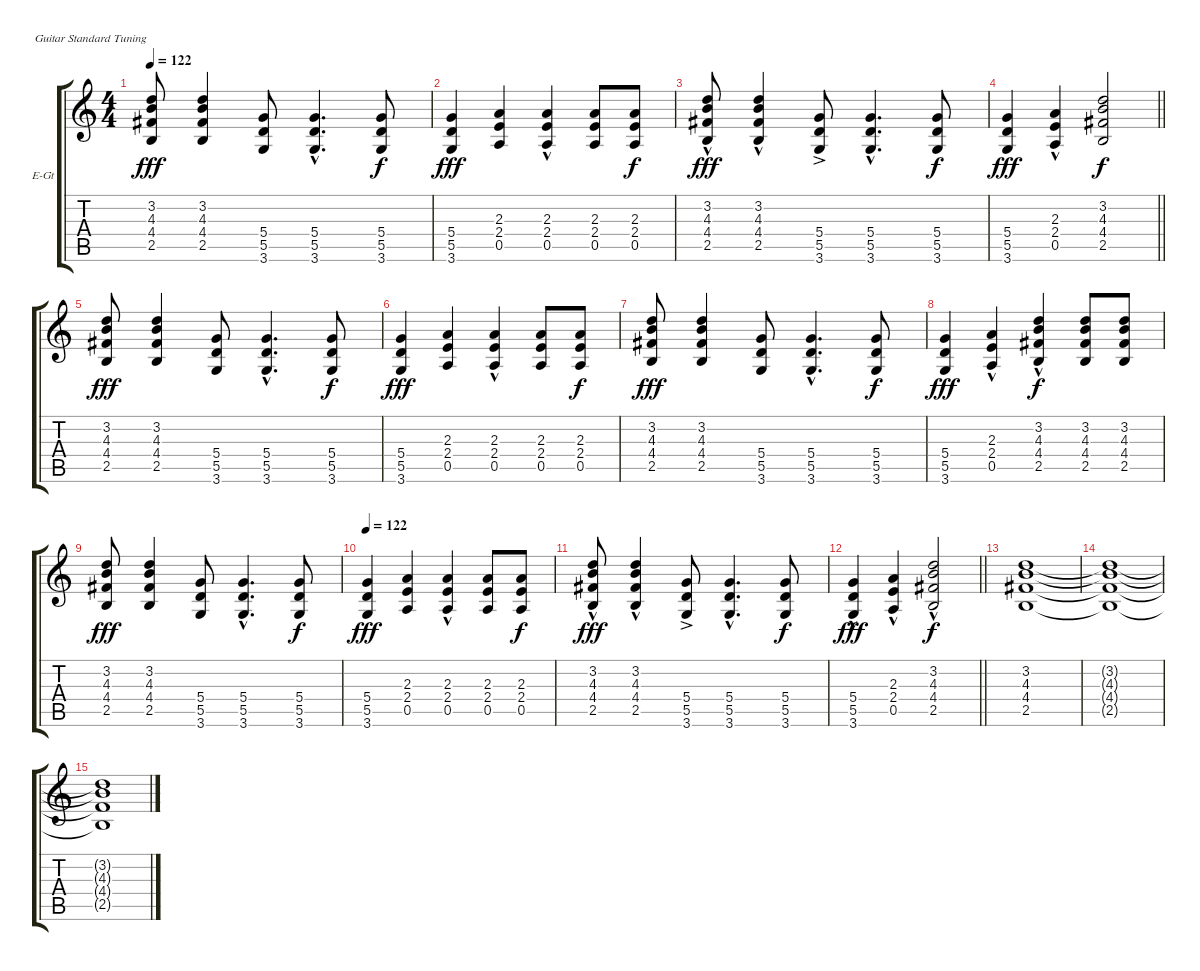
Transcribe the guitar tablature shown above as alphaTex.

\bracketExtendMode groupsimilarinstruments
\firstSystemTrackNameOrientation horizontal
\otherSystemsTrackNameOrientation horizontal
\track ("Guitar 1" "E-Gt") {instrument distortionguitar}
\staff {score tabs}
\tuning (E4 B3 G3 D3 A2 E2)
\ts (4 4)
\tempo 122
\clef g2
\ks c
(3.2 4.3 4.4 2.5).8{dy fff} (3.2 4.3 4.4 2.5).4 (5.4 5.5 3.6).8 (5.4 5.5 3.6{hac}).4{d} (5.4 5.5 3.6).8{dy f} |
(5.4 5.5 3.6).4{dy fff} (2.3 2.4 0.5).4 (2.3 2.4 0.5{hac}).4 (2.3 2.4 0.5).8 (2.3 2.4 0.5).8{dy f} |
(3.2 4.3{hac} 4.4 2.5{hac}).8{dy fff} (3.2 4.3 4.4 2.5{hac}).4 (5.4 5.5 3.6{ac}).8 (5.4 5.5 3.6{hac}).4{d} (5.4 5.5 3.6).8{dy f} |
\barLineRight lightlight
(5.4 5.5 3.6).4{dy fff} (2.3 2.4 0.5{hac}).4 (3.2 4.3 4.4 2.5).2{dy f} |
(3.2 4.3 4.4 2.5).8{dy fff} (3.2 4.3 4.4 2.5).4 (5.4 5.5 3.6).8 (5.4 5.5 3.6{hac}).4{d} (5.4 5.5 3.6).8{dy f} |
(5.4 5.5 3.6).4{dy fff} (2.3 2.4 0.5).4 (2.3 2.4 0.5{hac}).4 (2.3 2.4 0.5).8 (2.3 2.4 0.5).8{dy f} |
(3.2 4.3 4.4 2.5).8{dy fff} (3.2 4.3 4.4 2.5).4 (5.4 5.5 3.6).8 (5.4 5.5 3.6{hac}).4{d} (5.4 5.5 3.6).8{dy f} |
(5.4 5.5 3.6).4{dy fff} (2.3 2.4 0.5{hac}).4 (3.2 4.3 4.4 2.5{hac}).4{dy f} (3.2 4.3 4.4 2.5).8 (3.2 4.3 4.4 2.5).8 |
(3.2 4.3 4.4 2.5).8{dy fff} (3.2 4.3 4.4 2.5).4 (5.4 5.5 3.6).8 (5.4 5.5 3.6{hac}).4{d} (5.4 5.5 3.6).8{dy f} |
\tempo 122
(5.4 5.5 3.6).4{dy fff} (2.3 2.4 0.5).4 (2.3 2.4 0.5{hac}).4 (2.3 2.4 0.5).8 (2.3 2.4 0.5).8{dy f} |
(3.2 4.3{hac} 4.4 2.5{hac}).8{dy fff} (3.2 4.3 4.4 2.5{hac}).4 (5.4 5.5 3.6{ac}).8 (5.4 5.5 3.6{hac}).4{d} (5.4 5.5 3.6).8{dy f} |
\barLineRight lightlight
(5.4 5.5 3.6{hac}).4{dy fff} (2.3 2.4 0.5{hac}).4 (3.2 4.3 4.4 2.5{hac}).2{dy f} |
(3.2 4.3 4.4 2.5).1 |
(3.2{t} 4.3{t} 4.4{t} 2.5{t}).1 |
(3.2{t} 4.3{t} 4.4{t} 2.5{t}).1
